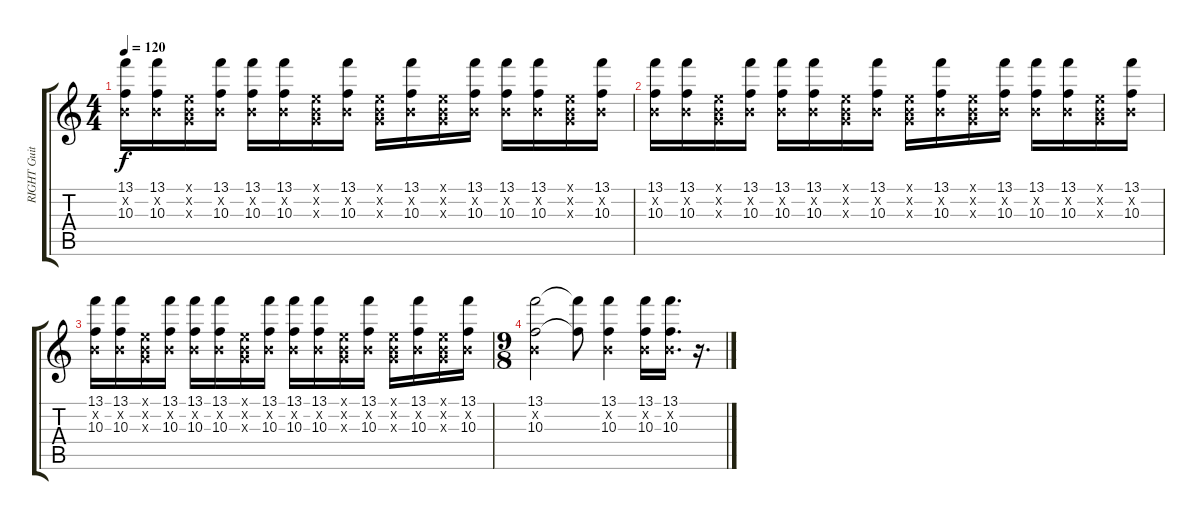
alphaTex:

\track ("RIGHT Guitar" "RIGHT Guit") {instrument distortionguitar}
\staff {score tabs}
\tuning (E4 B3 G3 D3 A2 E2) {hide}
\ts (4 4)
\tempo 120
\clef g2
\ks c
(13.1 0.2{x} 10.3).16{dy f} (13.1 0.2{x} 10.3).16 (0.1{x} 0.2{x} 0.3{x}).16 (13.1 0.2{x} 10.3).16 (13.1 0.2{x} 10.3).16 (13.1 0.2{x} 10.3).16 (0.1{x} 0.2{x} 0.3{x}).16 (13.1 0.2{x} 10.3).16 (0.1{x} 0.2{x} 0.3{x}).16 (13.1 0.2{x} 10.3).16 (0.1{x} 0.2{x} 0.3{x}).16 (13.1 0.2{x} 10.3).16 (13.1 0.2{x} 10.3).16 (13.1 0.2{x} 10.3).16 (0.1{x} 0.2{x} 0.3{x}).16 (13.1 0.2{x} 10.3).16 |
(13.1 0.2{x} 10.3).16 (13.1 0.2{x} 10.3).16 (0.1{x} 0.2{x} 0.3{x}).16 (13.1 0.2{x} 10.3).16 (13.1 0.2{x} 10.3).16 (13.1 0.2{x} 10.3).16 (0.1{x} 0.2{x} 0.3{x}).16 (13.1 0.2{x} 10.3).16 (0.1{x} 0.2{x} 0.3{x}).16 (13.1 0.2{x} 10.3).16 (0.1{x} 0.2{x} 0.3{x}).16 (13.1 0.2{x} 10.3).16 (13.1 0.2{x} 10.3).16 (13.1 0.2{x} 10.3).16 (0.1{x} 0.2{x} 0.3{x}).16 (13.1 0.2{x} 10.3).16 |
(13.1 0.2{x} 10.3).16 (13.1 0.2{x} 10.3).16 (0.1{x} 0.2{x} 0.3{x}).16 (13.1 0.2{x} 10.3).16 (13.1 0.2{x} 10.3).16 (13.1 0.2{x} 10.3).16 (0.1{x} 0.2{x} 0.3{x}).16 (13.1 0.2{x} 10.3).16 (13.1 0.2{x} 10.3).16 (13.1 0.2{x} 10.3).16 (0.1{x} 0.2{x} 0.3{x}).16 (13.1 0.2{x} 10.3).16 (0.1{x} 0.2{x} 0.3{x}).16 (13.1 0.2{x} 10.3).16 (0.1{x} 0.2{x} 0.3{x}).16 (13.1 0.2{x} 10.3).16 |
\ts (9 8)
(13.1 0.2{x} 10.3).2 (13.1{t} 10.3{t}).8 (13.1 0.2{x} 10.3).4 (13.1 0.2{x} 10.3).16 (13.1 0.2{x} 10.3).16{d} r.16{d}
